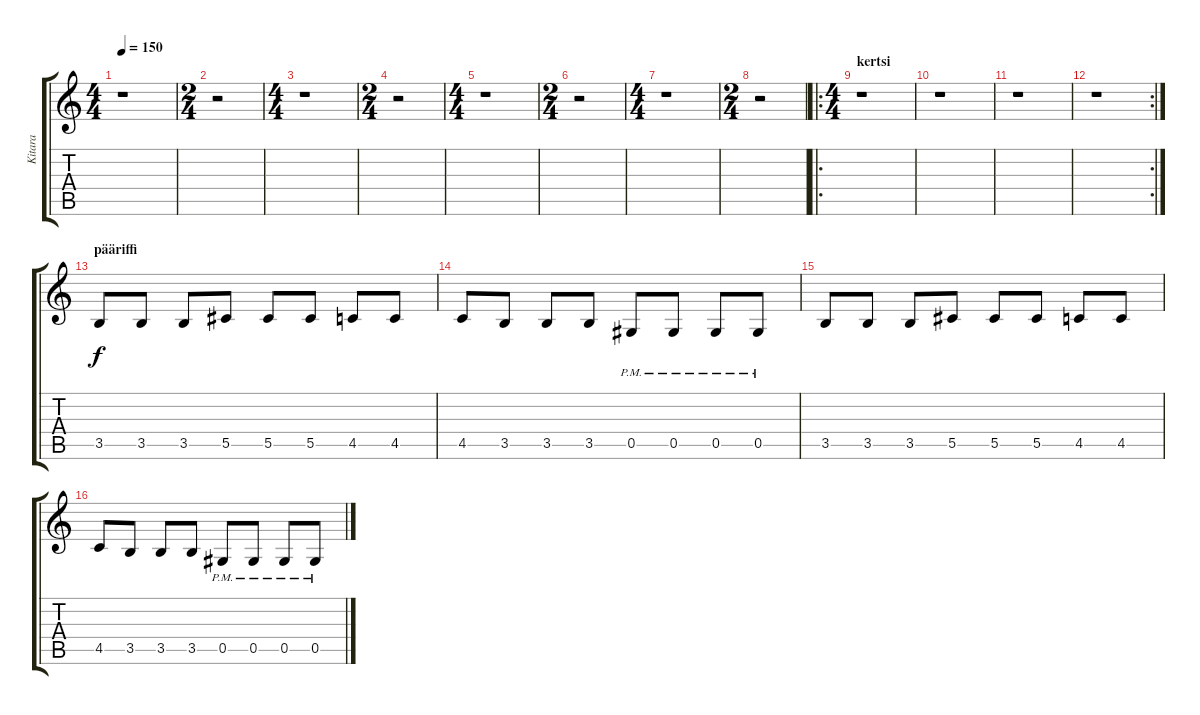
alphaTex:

\track ("Kitara" "Kitara") {instrument overdrivenguitar}
\staff {score tabs}
\tuning (Eb4 Bb3 Gb3 Db3 Ab2 Db2) {hide}
\ts (4 4)
\tempo 150
\clef g2
\ks c
r.1{dy f} |
\ts (2 4)
r.2 |
\ts (4 4)
r.1 |
\ts (2 4)
r.2 |
\ts (4 4)
r.1 |
\ts (2 4)
r.2 |
\ts (4 4)
r.1 |
\ts (2 4)
r.2 |
\ro
\ts (4 4)
\section ("" "kertsi")
r.1 |
r.1 |
r.1 |
\rc 2
r.1 |
\section ("" "pääriffi")
3.5.8 3.5.8 3.5.8 5.5.8 5.5.8 5.5.8 4.5.8 4.5.8 |
4.5.8 3.5.8 3.5.8 3.5.8 0.5{pm}.8 0.5{pm}.8 0.5{pm}.8 0.5{pm}.8 |
3.5.8 3.5.8 3.5.8 5.5.8 5.5.8 5.5.8 4.5.8 4.5.8 |
4.5.8 3.5.8 3.5.8 3.5.8 0.5{pm}.8 0.5{pm}.8 0.5{pm}.8 0.5{pm}.8
